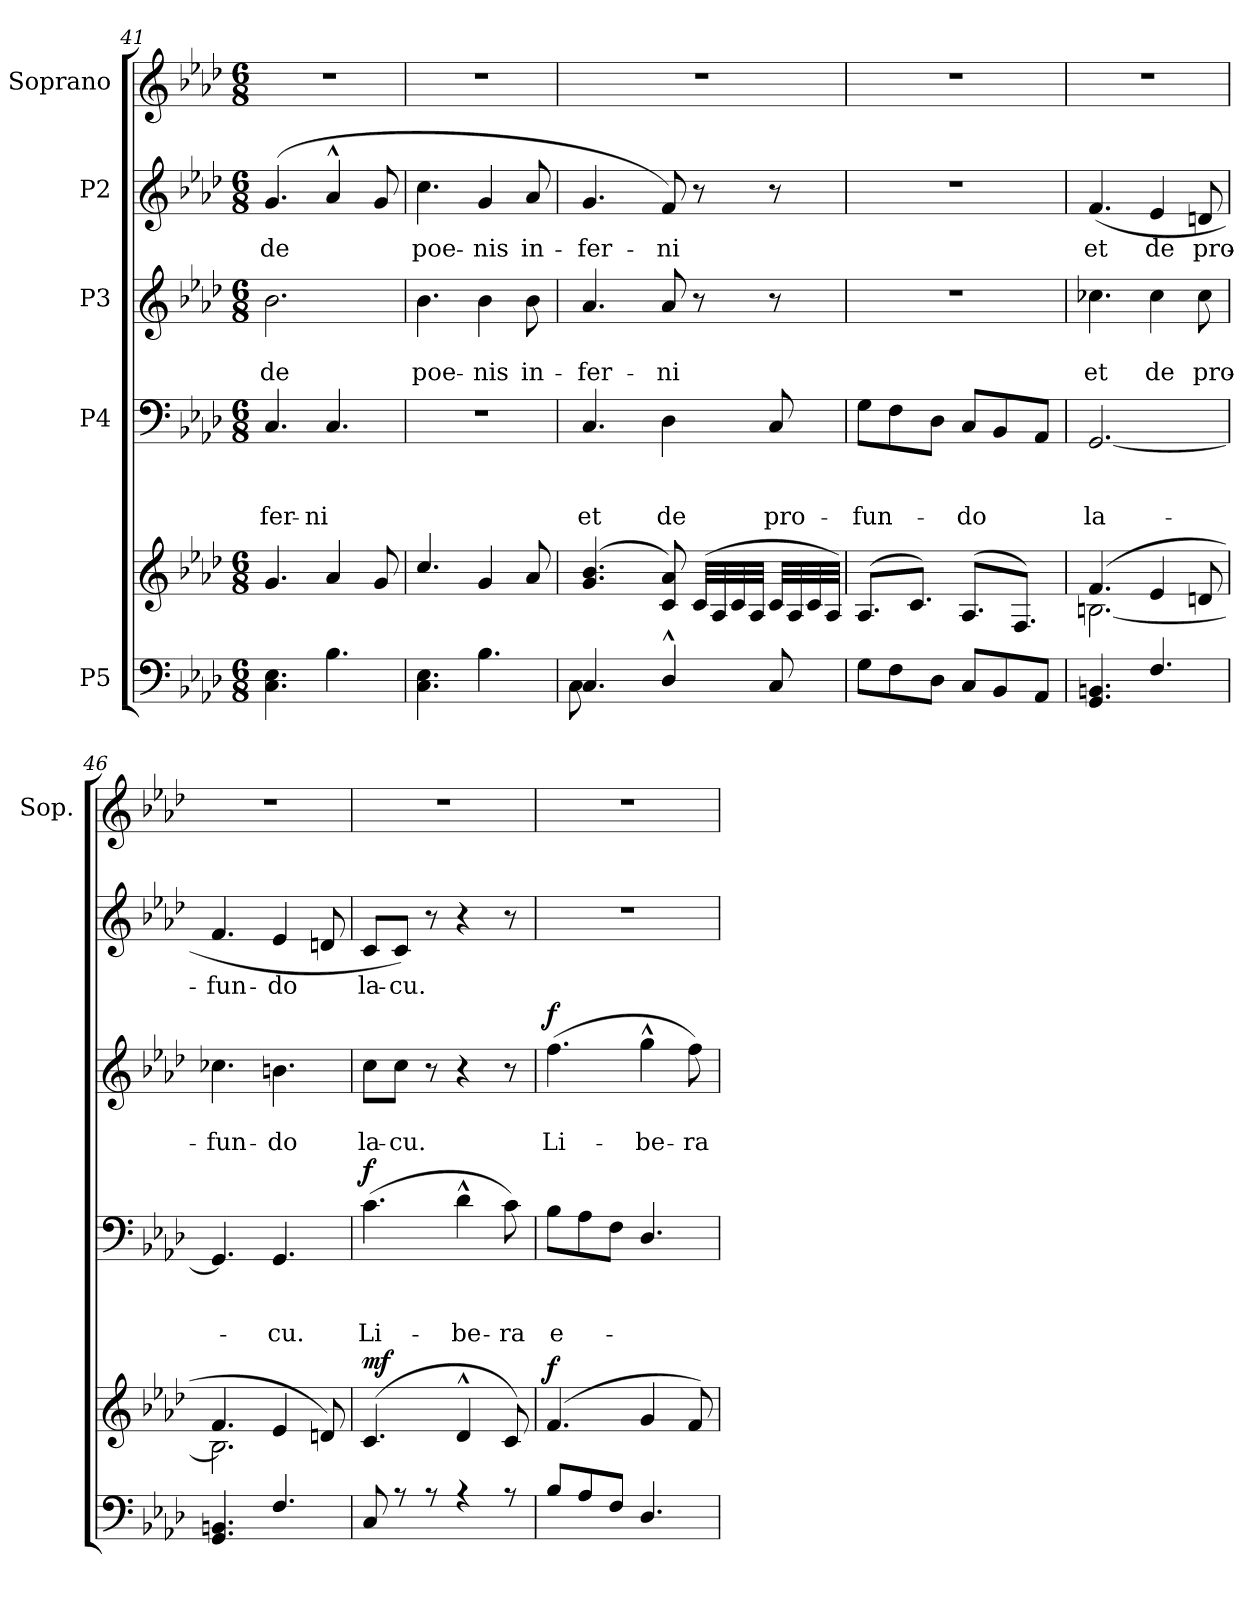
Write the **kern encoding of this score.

**kern	**kern	**dynam	**kern	**text	**text	**text	**dynam	**kern	**text	**text	**dynam	**kern	**text	**kern
*part5	*part5	*part5	*part4	*part4	*part4	*part4	*part4	*part3	*part3	*part3	*part3	*part2	*part2	*part1
*staff6	*staff5	*staff5/6	*staff4	*staff4	*staff4	*staff4	*staff4	*staff3	*staff3	*staff3	*staff3	*staff2	*staff2	*staff1
*I"P5	*	*	*I"P4	*	*	*	*	*I"P3	*	*	*	*I"P2	*	*I"Soprano
*	*	*	*	*	*	*	*	*	*	*	*	*	*	*I'Sop.
!!LO:PB:g=z
*clefF4	*clefG2	*	*clefF4	*	*	*	*	*clefG2	*	*	*	*clefG2	*	*clefG2
*	*	*	*	*	*	*	*	*ITrd7c12	*	*	*	*	*	*
*k[b-e-a-d-]	*k[b-e-a-d-]	*	*k[b-e-a-d-]	*	*	*	*	*k[b-e-a-d-]	*	*	*	*k[b-e-a-d-]	*	*k[b-e-a-d-]
*A-:	*A-:	*	*A-:	*	*	*	*	*A-:	*	*	*	*A-:	*	*A-:
*M6/8	*M6/8	*	*M6/8	*	*	*	*	*M6/8	*	*	*	*M6/8	*	*M6/8
=41	=41	=41	=41	=41	=41	=41	=41	=41	=41	=41	=41	=41	=41	=41
*^	*^	*	*	*	*	*	*	*	*	*	*	*	*	*
*	*	*	*^	*	*	*	*	*	*	*	*	*	*	*	*	*
!	!	!	!	!	!	!	!	!	!LO:LY:b	!	!	!	!LO:LY:b	!	!	!LO:LY:b	!
4.C\ 4.E-\	2.ryy	2.ryy	2.ryy	4.g/	.	4.C/	.	.	-fer-	.	2.B-\	.	de	.	(>4.g/	de	2.r
!	!	!	!	!	!	!	!	!	!LO:LY:b	!	!	!	!	!	!	!	!
4.B-\	.	.	.	4a-/	.	4.C/	.	.	-ni	.	.	.	.	.	4a-^^>/	.	.
.	.	.	.	8g/	.	.	.	.	.	.	.	.	.	.	8g/	.	.
=42	=42	=42	=42	=42	=42	=42	=42	=42	=42	=42	=42	=42	=42	=42	=42	=42	=42
!	!	!	!	!	!	!LO:N:vis=1	!	!	!	!	!	!	!LO:LY:b	!	!	!LO:LY:b	!
4.C\ 4.E-\	2.ryy	2.ryy	2.ryy	4.cc/	.	2.r	.	.	.	.	4.B-\	.	poe-	.	4.cc\	poe-	2.r
!	!	!	!	!	!	!	!	!	!	!	!	!	!LO:LY:b	!	!	!LO:LY:b	!
4.B-\	.	.	.	4g/	.	.	.	.	.	.	4B-\	.	-nis	.	4g/	-nis	.
!	!	!	!	!	!	!	!	!	!	!	!	!	!LO:LY:b	!	!	!LO:LY:b	!
.	.	.	.	8a-/	.	.	.	.	.	.	8B-\	.	in-	.	8a-/	in-	.
=43	=43	=43	=43	=43	=43	=43	=43	=43	=43	=43	=43	=43	=43	=43	=43	=43	=43
!	!	!	!	!	!	!	!	!	!LO:LY:b	!	!	!	!LO:LY:b	!	!	!LO:LY:b	!
4.C/	8C\	2.ryy	2.ryy	(>4.g/ 4.b-/	.	4.C/	.	.	et	.	4.A-/	.	-fer-	.	4.g/	-fer-	2.r
.	2ryy	.	.	.	.	.	.	.	.	.	.	.	.	.	.	.	.
!	!	!	!	!	!	!	!	!	!LO:LY:b	!	!	!	!LO:LY:b	!	!	!LO:LY:b	!
4D-^^>/	.	.	.	8c/ 8a-/)	.	4D-\	.	.	de	.	8A-/	.	-ni	.	8f/)	-ni	.
.	.	.	.	(<32c/LLL	.	.	.	.	.	.	8r	.	.	.	8r	.	.
.	.	.	.	32A-/	.	.	.	.	.	.	.	.	.	.	.	.	.
.	.	.	.	32c/	.	.	.	.	.	.	.	.	.	.	.	.	.
.	.	.	.	32A-/JJJ	.	.	.	.	.	.	.	.	.	.	.	.	.
!	!	!	!	!	!	!	!	!	!LO:LY:b	!	!	!	!	!	!	!	!
8C/	8ryy	.	.	32c/LLL	.	8C/	.	.	pro-	.	8r	.	.	.	8r	.	.
.	.	.	.	32A-/	.	.	.	.	.	.	.	.	.	.	.	.	.
.	.	.	.	32c/	.	.	.	.	.	.	.	.	.	.	.	.	.
.	.	.	.	32A-/JJJ)	.	.	.	.	.	.	.	.	.	.	.	.	.
=44	=44	=44	=44	=44	=44	=44	=44	=44	=44	=44	=44	=44	=44	=44	=44	=44	=44
!	!	!	!	!	!	!	!	!	!LO:LY:b	!	!LO:N:vis=1	!	!	!	!LO:N:vis=1	!	!
8G\L	2.ryy	2.ryy	2.ryy	(<8.A-/L	.	8G\L	.	.	-fun-	.	2.r	.	.	.	2.r	.	2.r
8F\	.	.	.	.	.	8F\	.	.	.	.	.	.	.	.	.	.	.
.	.	.	.	8.c/J)	.	.	.	.	.	.	.	.	.	.	.	.	.
8D-\J	.	.	.	.	.	8D-\J	.	.	.	.	.	.	.	.	.	.	.
!	!	!	!	!	!	!	!	!	!LO:LY:b	!	!	!	!	!	!	!	!
8C/L	.	.	.	(<8.A-/L	.	8C/L	.	.	-do	.	.	.	.	.	.	.	.
8BB-/	.	.	.	.	.	8BB-/	.	.	.	.	.	.	.	.	.	.	.
.	.	.	.	8.F/J)	.	.	.	.	.	.	.	.	.	.	.	.	.
8AA-/J	.	.	.	.	.	8AA-/J	.	.	.	.	.	.	.	.	.	.	.
=45	=45	=45	=45	=45	=45	=45	=45	=45	=45	=45	=45	=45	=45	=45	=45	=45	=45
!	!	!	!	!	!	!	!	!	!LO:LY:b	!	!	!	!LO:LY:b	!	!	!LO:LY:b	!LO:N:vis=1
4.GG/ 4.BBn/	2.ryy	2.ryy	[<2.Bn\	(>4.f/	.	[<2.GG/	.	.	la-	.	4.c-X\	.	et	.	(>4.f/	et	2.r
!	!	!	!	!	!	!	!	!	!	!	!	!	!LO:LY:b	!	!	!LO:LY:b	!
4.F/	.	.	.	4e-/	.	.	.	.	.	.	4c-\	.	de	.	4e-/	de	.
!	!	!	!	!	!	!	!	!	!	!	!	!	!LO:LY:b	!	!	!LO:LY:b	!
.	.	.	.	8dn/	.	.	.	.	.	.	8c-\	.	pro-	.	8dn/	pro-	.
=46	=46	=46	=46	=46	=46	=46	=46	=46	=46	=46	=46	=46	=46	=46	=46	=46	=46
!	!	!	!	!	!	!	!	!	!	!	!	!	!LO:LY:b	!	!	!LO:LY:b	!LO:N:vis=1
4.GG/ 4.BBn/	2.ryy	2.ryy	2.B\]	4.f/	.	4.GG/]	.	.	.	.	4.c-X\	.	-fun-	.	4.f/	-fun-	2.r
!	!	!	!	!	!	!	!	!	!LO:LY:b	!	!	!	!LO:LY:b	!	!	!LO:LY:b	!
4.F/	.	.	.	4e-/	.	4.GG/	.	.	-cu.	.	4.Bn\	.	-do	.	4e-/	-do	.
.	.	.	.	8dn/)	.	.	.	.	.	.	.	.	.	.	8dn/	.	.
!!LO:LB:g=z
=47	=47	=47	=47	=47	=47	=47	=47	=47	=47	=47	=47	=47	=47	=47	=47	=47	=47
!	!	!	!	!	!LO:DY:a	!	!	!	!LO:LY:b	!LO:DY:a	!	!	!LO:LY:b	!	!	!LO:LY:b	!LO:N:vis=1
8C/	2.ryy	2.ryy	2.ryy	(<4.c/	mf	(>4.c\	.	.	Li-	f	8c\L	.	la-	.	8c/L	la-	2.r
!	!	!	!	!	!	!	!	!	!	!	!	!	!LO:LY:b	!	!	!LO:LY:b	!
8r	.	.	.	.	.	.	.	.	.	.	8c\J	.	-cu.	.	8c/J)	-cu.	.
8r	.	.	.	.	.	.	.	.	.	.	8r	.	.	.	8r	.	.
!	!	!	!	!	!	!	!	!	!LO:LY:b	!	!	!	!	!	!	!	!
4r	.	.	.	4d-^^>/	.	4d-^^>\	.	.	-be-	.	4r	.	.	.	4r	.	.
!	!	!	!	!	!	!	!	!	!LO:LY:b	!	!	!	!	!	!	!	!
8r	.	.	.	8c/)	.	8c\)	.	.	-ra	.	8r	.	.	.	8r	.	.
=48	=48	=48	=48	=48	=48	=48	=48	=48	=48	=48	=48	=48	=48	=48	=48	=48	=48
!	!	!	!	!	!LO:DY:a	!	!	!	!LO:LY:b	!	!	!	!LO:LY:b	!LO:DY:a	!LO:N:vis=1	!	!LO:N:vis=1
8B-/L	2.ryy	2.ryy	2.ryy	(<4.f/	f	8B-\L	.	.	e-	.	(>4.f\	.	Li-	f	2.r	.	2.r
8A-/	.	.	.	.	.	8A-\	.	.	.	.	.	.	.	.	.	.	.
8F/J	.	.	.	.	.	8F\J	.	.	.	.	.	.	.	.	.	.	.
!	!	!	!	!	!	!	!	!	!	!	!	!	!LO:LY:b	!	!	!	!
4.D-/	.	.	.	4g/	.	4.D-/	.	.	.	.	4g^^>\	.	-be-	.	.	.	.
!	!	!	!	!	!	!	!	!	!	!	!	!	!LO:LY:b	!	!	!	!
.	.	.	.	8f/)	.	.	.	.	.	.	8f\)	.	-ra	.	.	.	.
*v	*v	*	*	*	*	*	*	*	*	*	*	*	*	*	*	*	*
*	*v	*v	*v	*	*	*	*	*	*	*	*	*	*	*	*	*
=	=	=	=	=	=	=	=	=	=	=	=	=	=	=
*-	*-	*-	*-	*-	*-	*-	*-	*-	*-	*-	*-	*-	*-	*-
